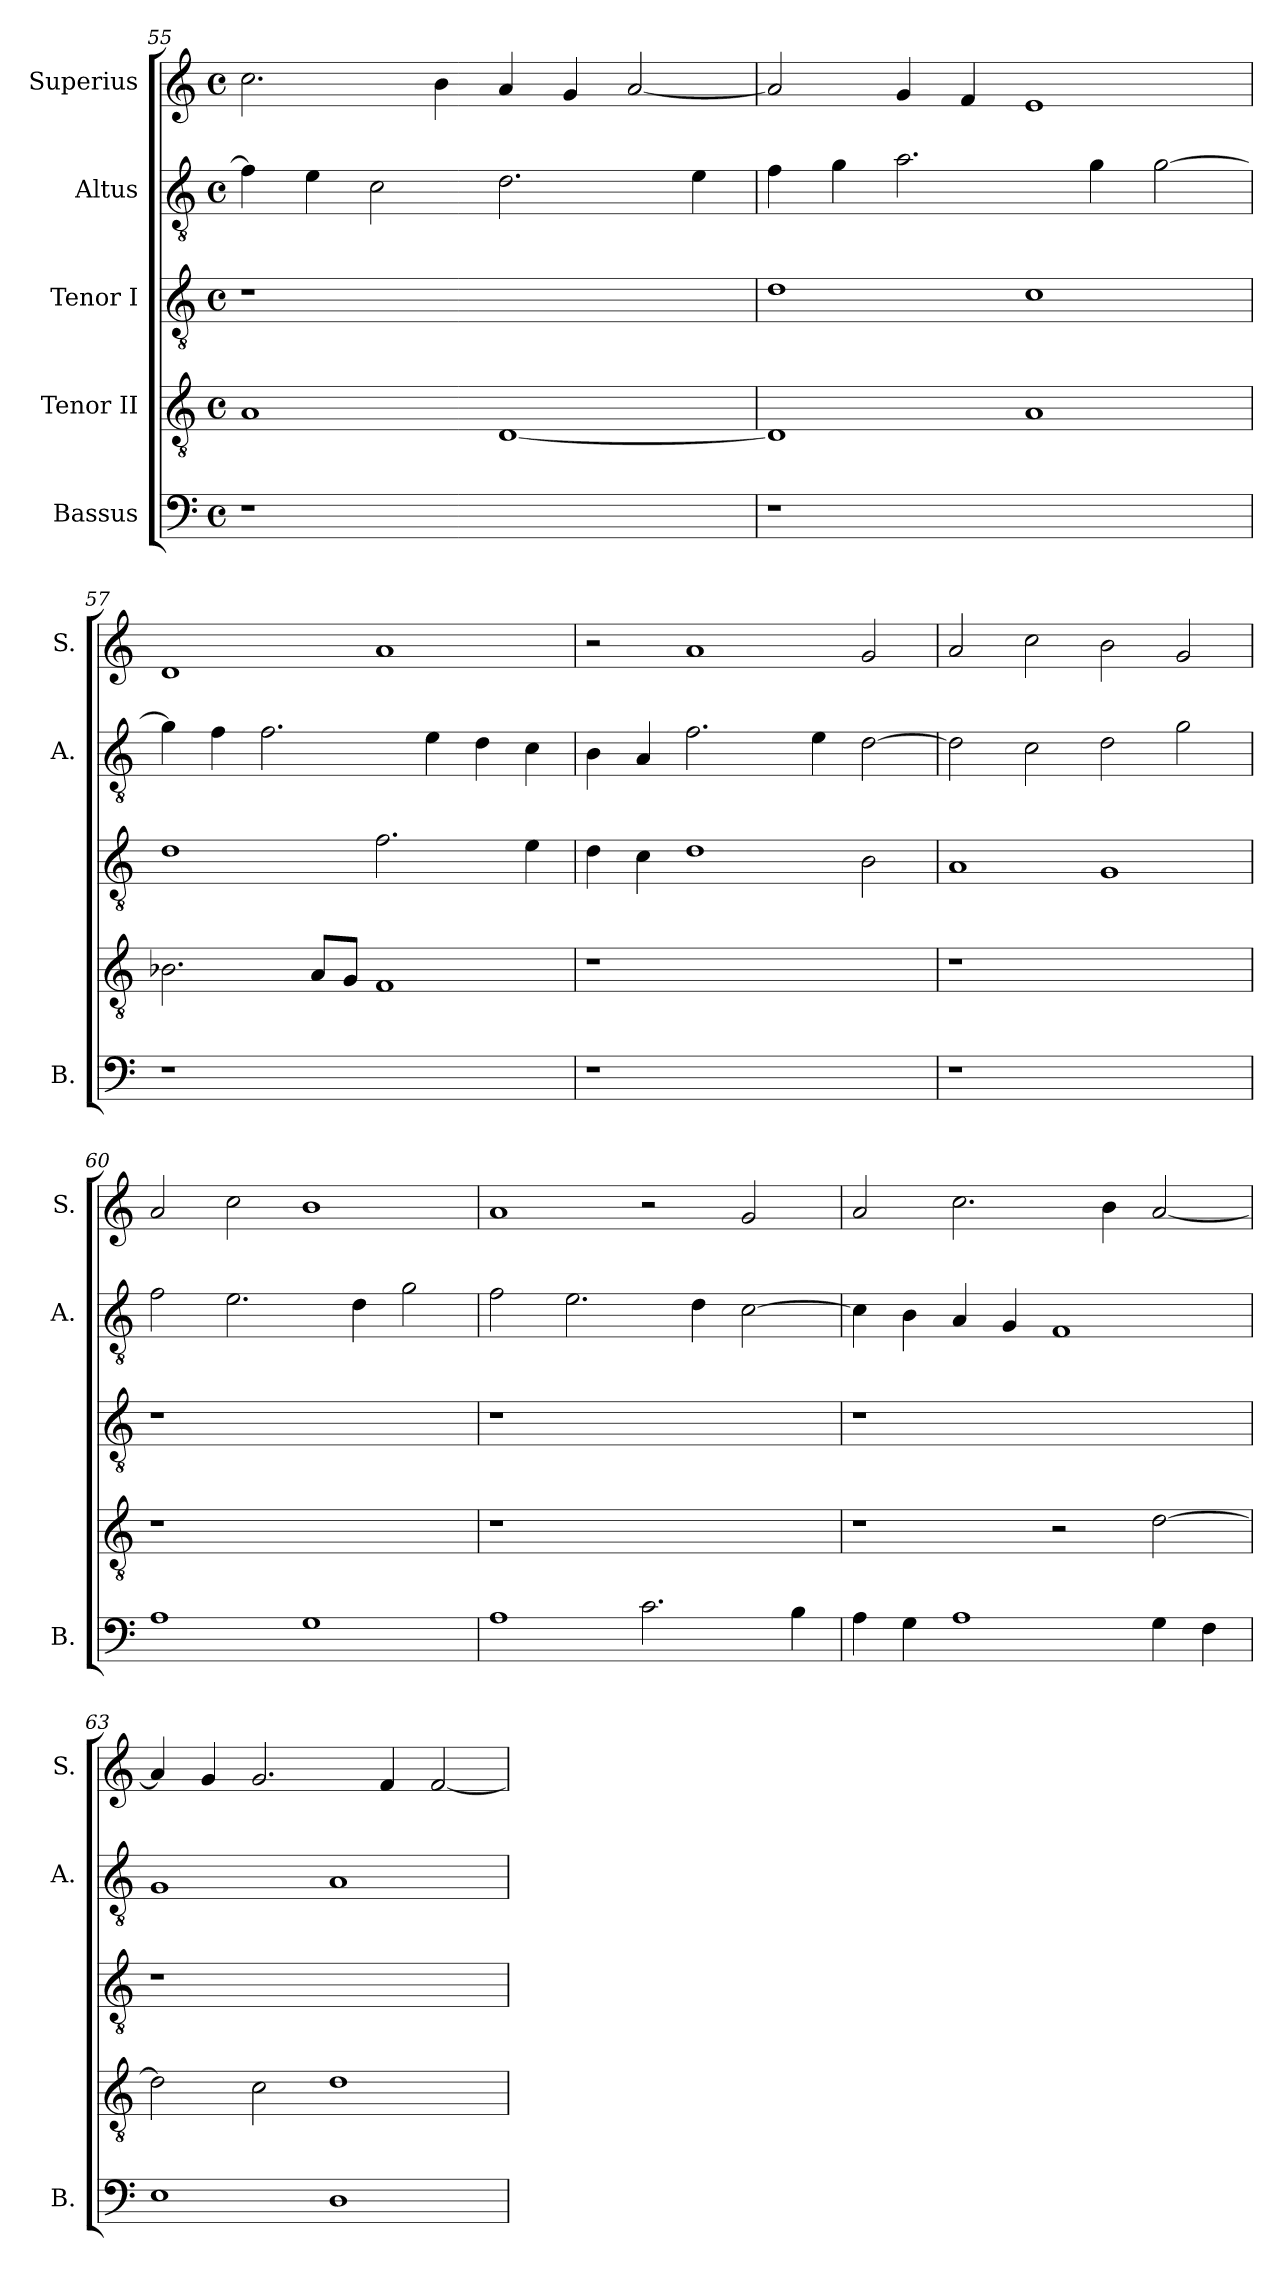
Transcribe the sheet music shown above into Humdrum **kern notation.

**kern	**kern	**kern	**kern	**kern
*part5	*part4	*part3	*part2	*part1
*staff5	*staff4	*staff3	*staff2	*staff1
*I"Bassus	*I"Tenor II	*I"Tenor I	*I"Altus	*I"Superius
*I'B.	*	*	*I'A.	*I'S.
*clefF4	*clefGv2	*clefGv2	*clefGv2	*clefG2
*	*ITrd7c12	*ITrd7c12	*ITrd7c12	*
*k[]	*k[]	*k[]	*k[]	*k[]
*C:	*C:	*C:	*C:	*C:
*M4/4	*M4/4	*M4/4	*M4/4	*M4/4
*met(c)	*met(c)	*met(c)	*met(c)	*met(c)
=55	=55	=55	=55	=55
!LO:N:vis=1	!	!LO:N:vis=1	!	!
1r	1AAi	1r	4Fi\]	2.cci\
.	.	.	4Ei\	.
.	.	.	2Ci\	.
.	.	.	.	4bi\
1ryy	[<1DDi	1ryy	2.Di\	4ai/
.	.	.	.	4gi/
.	.	.	.	[<2ai/
.	.	.	4Ei\	.
!!LO:LB:g=z
=56	=56	=56	=56	=56
!LO:N:vis=1	!	!	!	!
1r	1DDi]	1Di	4Fi\	2ai/]
.	.	.	4Gi\	.
.	.	.	2.Ai\	4gi/
.	.	.	.	4fi/
1ryy	1AAi	1Ci	.	1ei
.	.	.	4Gi\	.
.	.	.	[>2Gi\	.
=57	=57	=57	=57	=57
!LO:N:vis=1	!	!	!	!
1r	2.BB-Xi\	1Di	4Gi\]	1di
.	.	.	4Fi\	.
.	.	.	2.Fi\	.
.	8AAi/L	.	.	.
.	8GGi/J	.	.	.
1ryy	1FFi	2.Fi\	.	1ai
.	.	.	4Ei\	.
.	.	.	4Di\	.
.	.	4Ei\	4Ci\	.
=58	=58	=58	=58	=58
!LO:N:vis=1	!LO:N:vis=1	!	!	!
1r	1r	4Di\	4BBi\	2r
.	.	4Ci\	4AAi/	.
.	.	1Di	2.Fi\	1ai
1ryy	1ryy	.	.	.
.	.	.	4Ei\	.
.	.	2BBi\	[>2Di\	2gi/
=59	=59	=59	=59	=59
!LO:N:vis=1	!LO:N:vis=1	!	!	!
1r	1r	1AAi	2Di\]	2ai/
.	.	.	2Ci\	2cci\
1ryy	1ryy	1GGi	2Di\	2bi\
.	.	.	2Gi\	2gi/
!!LO:PB:g=z
=60	=60	=60	=60	=60
!	!LO:N:vis=1	!LO:N:vis=1	!	!
1Ai	1r	1r	2Fi\	2ai/
.	.	.	2.Ei\	2cci\
1Gi	1ryy	1ryy	.	1bi
.	.	.	4Di\	.
.	.	.	2Gi\	.
=61	=61	=61	=61	=61
!	!LO:N:vis=1	!LO:N:vis=1	!	!
1Ai	1r	1r	2Fi\	1ai
.	.	.	2.Ei\	.
2.ci\	1ryy	1ryy	.	2r
.	.	.	4Di\	.
.	.	.	[>2Ci\	2gi/
4Bi\	.	.	.	.
=62	=62	=62	=62	=62
!	!	!LO:N:vis=1	!	!
4Ai\	1r	1r	4Ci\]	2ai/
4Gi\	.	.	4BBi\	.
1Ai	.	.	4AAi/	2.cci\
.	.	.	4GGi/	.
.	2r	1ryy	1FFi	.
.	.	.	.	4bi\
4Gi\	[>2Di\	.	.	[<2ai/
4Fi\	.	.	.	.
!!LO:LB:g=z
=63	=63	=63	=63	=63
!	!	!LO:N:vis=1	!	!
1Ei	2Di\]	1r	1GGi	4ai/]
.	.	.	.	4gi/
.	2Ci\	.	.	2.gi/
1Di	1Di	1ryy	1AAi	.
.	.	.	.	4fi/
.	.	.	.	[<2fi/
=	=	=	=	=
*-	*-	*-	*-	*-
